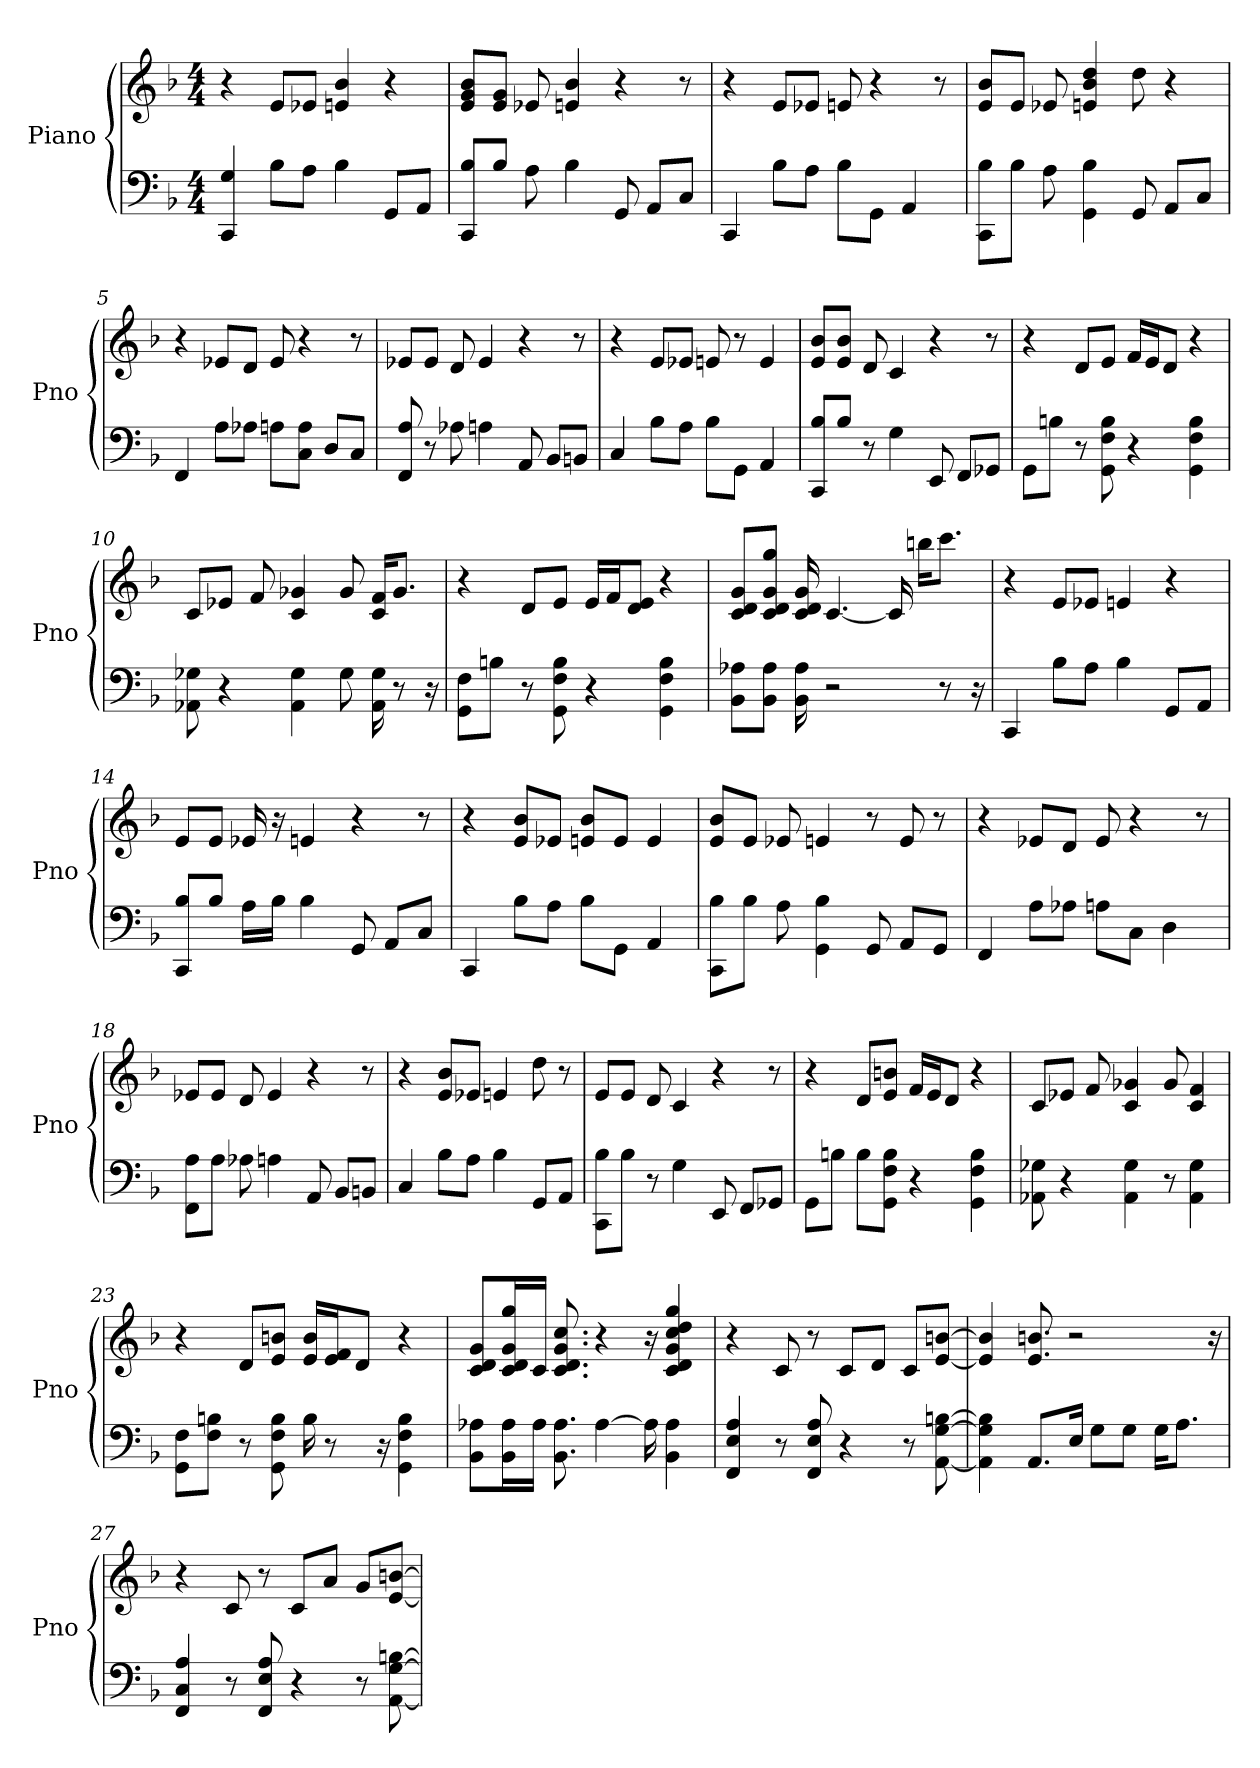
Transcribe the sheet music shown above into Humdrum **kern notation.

**kern	**kern
*part1	*part1
*staff2	*staff1
*I"Piano	*
*I'Pno	*
*clefF4	*clefG2
*k[b-]	*k[b-]
*F:	*F:
*M4/4	*M4/4
*MM100	*MM100
=1	=1
4CC 4G	4r
8B-\L	8e/L
8A\J	8e-/J
4B-	4e 4b-
8GG/L	4r
8AA/J	.
=2	=2
8CC/ 8B-/L	8e/ 8g/ 8b-/L
8B-/J	8e/ 8g/J
8A	8e-
4B-	4e 4b-
8GG	4r
8AA/L	.
8C/J	8r
=3	=3
4CC	4r
8B-\L	8e/L
8A\J	8e-/J
8B-\L	8e
8GG\J	4r
4AA	.
.	8r
=4	=4
8B-\ 8CC\L	8e/ 8b-/L
8B-\J	8e/J
8A	8e-
4GG 4B-	4e 4dd 4b-
8GG	8dd
8AA/L	4r
8C/J	.
=5	=5
4FF	4r
8A\L	8e-/L
8A-\J	8d/J
8A\L	8e-
8C\ 8A\J	4r
8D/L	.
8C/J	8r
=6	=6
8A 8FF	8e-/L
8r	8e-/J
8A-	8d
4A	4e-
8AA	4r
8BB-/L	.
8BB/J	8r
=7	=7
4C	4r
8B-\L	8e/L
8A\J	8e-/J
8B-\L	8e
8GG\J	8r
4AA	4e
=8	=8
8CC/ 8B-/L	8e/ 8b-/L
8B-/J	8e/ 8b-/J
8r	8d
4G	4c
8EE	4r
8FF/L	.
8GG-/J	8r
=9	=9
8GG\L	4r
8B\J	.
8r	8d/L
8F 8GG 8B	8e/J
4r	16f/LL
.	16e/J
.	8d/J
4B 4F 4GG	4r
=10	=10
8AA- 8G-	8c/L
4r	8e-/J
.	8f
4AA- 4G-	4g- 4c
8G-	8g-
16AA- 16G-	16f/ 16c/KL
8r	8.g-/J
16r	.
=11	=11
8F\ 8GG\L	4r
8B\J	.
8r	8d/L
8F 8GG 8B	8e/J
4r	16e/LL
.	16f/J
.	8e/ 8d/J
4F 4GG 4B	4r
=12	=12
8A-\ 8BB-\L	8c/ 8d/ 8g/L
8BB-\ 8A-\J	8c/ 8d/ 8g/ 8gg/J
16BB- 16A-	16c 16d 16g
2r	[4.c
.	16c]
.	16bb\KL
8r	8.ccc\J
16r	.
=13	=13
4CC	4r
8B-\L	8e/L
8A\J	8e-/J
4B-	4e
8GG/L	4r
8AA/J	.
=14	=14
8CC/ 8B-/L	8e/L
8B-/J	8e/J
16A\LL	16e-
16B-\JJ	16r
4B-	4e
8GG	4r
8AA/L	.
8C/J	8r
=15	=15
4CC	4r
8B-\L	8e/ 8b-/L
8A\J	8e-/J
8B-\L	8e/ 8b-/L
8GG\J	8e/J
4AA	4e
=16	=16
8B-\ 8CC\L	8e/ 8b-/L
8B-\J	8e/J
8A	8e-
4B- 4GG	4e
8GG	8r
8AA/L	8e
8GG/J	8r
=17	=17
4FF	4r
8A\L	8e-/L
8A-\J	8d/J
8A\L	8e-
8C\J	4r
4D	.
.	8r
=18	=18
8A\ 8FF\L	8e-/L
8A\J	8e-/J
8A-	8d
4A	4e-
8AA	4r
8BB-/L	.
8BB/J	8r
=19	=19
4C	4r
8B-\L	8b-/ 8e/L
8A\J	8e-/J
4B-	4e
8GG/L	8dd
8AA/J	8r
=20	=20
8B-\ 8CC\L	8e/L
8B-\J	8e/J
8r	8d
4G	4c
8EE	4r
8FF/L	.
8GG-/J	8r
=21	=21
8GG\L	4r
8B\J	.
8B\L	8d/L
8F\ 8B\ 8GG\J	8e/ 8b/J
4r	16f/LL
.	16e/J
.	8d/J
4F 4GG 4B	4r
=22	=22
8G- 8AA-	8c/L
4r	8e-/J
.	8f
4G- 4AA-	4c 4g-
8r	8g-
4G- 4AA-	4f 4c
=23	=23
8F\ 8GG\L	4r
8F\ 8B\J	.
8r	8d/L
8B 8F 8GG	8b/ 8e/J
16B	16b/ 16e/LL
8r	16f/ 16e/J
.	8d/J
16r	.
4F 4B 4GG	4r
=24	=24
8A-\ 8BB-\L	8g/ 8d/ 8c/L
16A-\ 16BB-\L	16c/ 16gg/ 16g/ 16d/L
16A-\JJ	16c/JJ
8.A- 8.BB-	8.c 8.cc 8.d 8.g
[4A-	4r
16A-]	16r
4BB- 4A-	4g 4dd 4gg 4d 4c 4cc
=25	=25
4FF 4A 4E	4r
8r	8c
8FF 8A 8E	8r
4r	8c/L
.	8d/J
8r	8c/L
[8AA [8B [8G	[8b/ [8e/J
=26	=26
4AA] 4B] 4G]	4b] 4e]
8.AA/L	8.b 8.e
16E/Jk	2r
8G\L	.
8G\J	.
16G\KL	.
8.A\J	.
.	16r
=27	=27
4C 4A 4FF	4r
8r	8c
8E 8FF 8A	8r
4r	8c/L
.	8a/J
8r	8g/L
[8B [8AA [8G	[8b/ [8e/J
=	=
*-	*-
